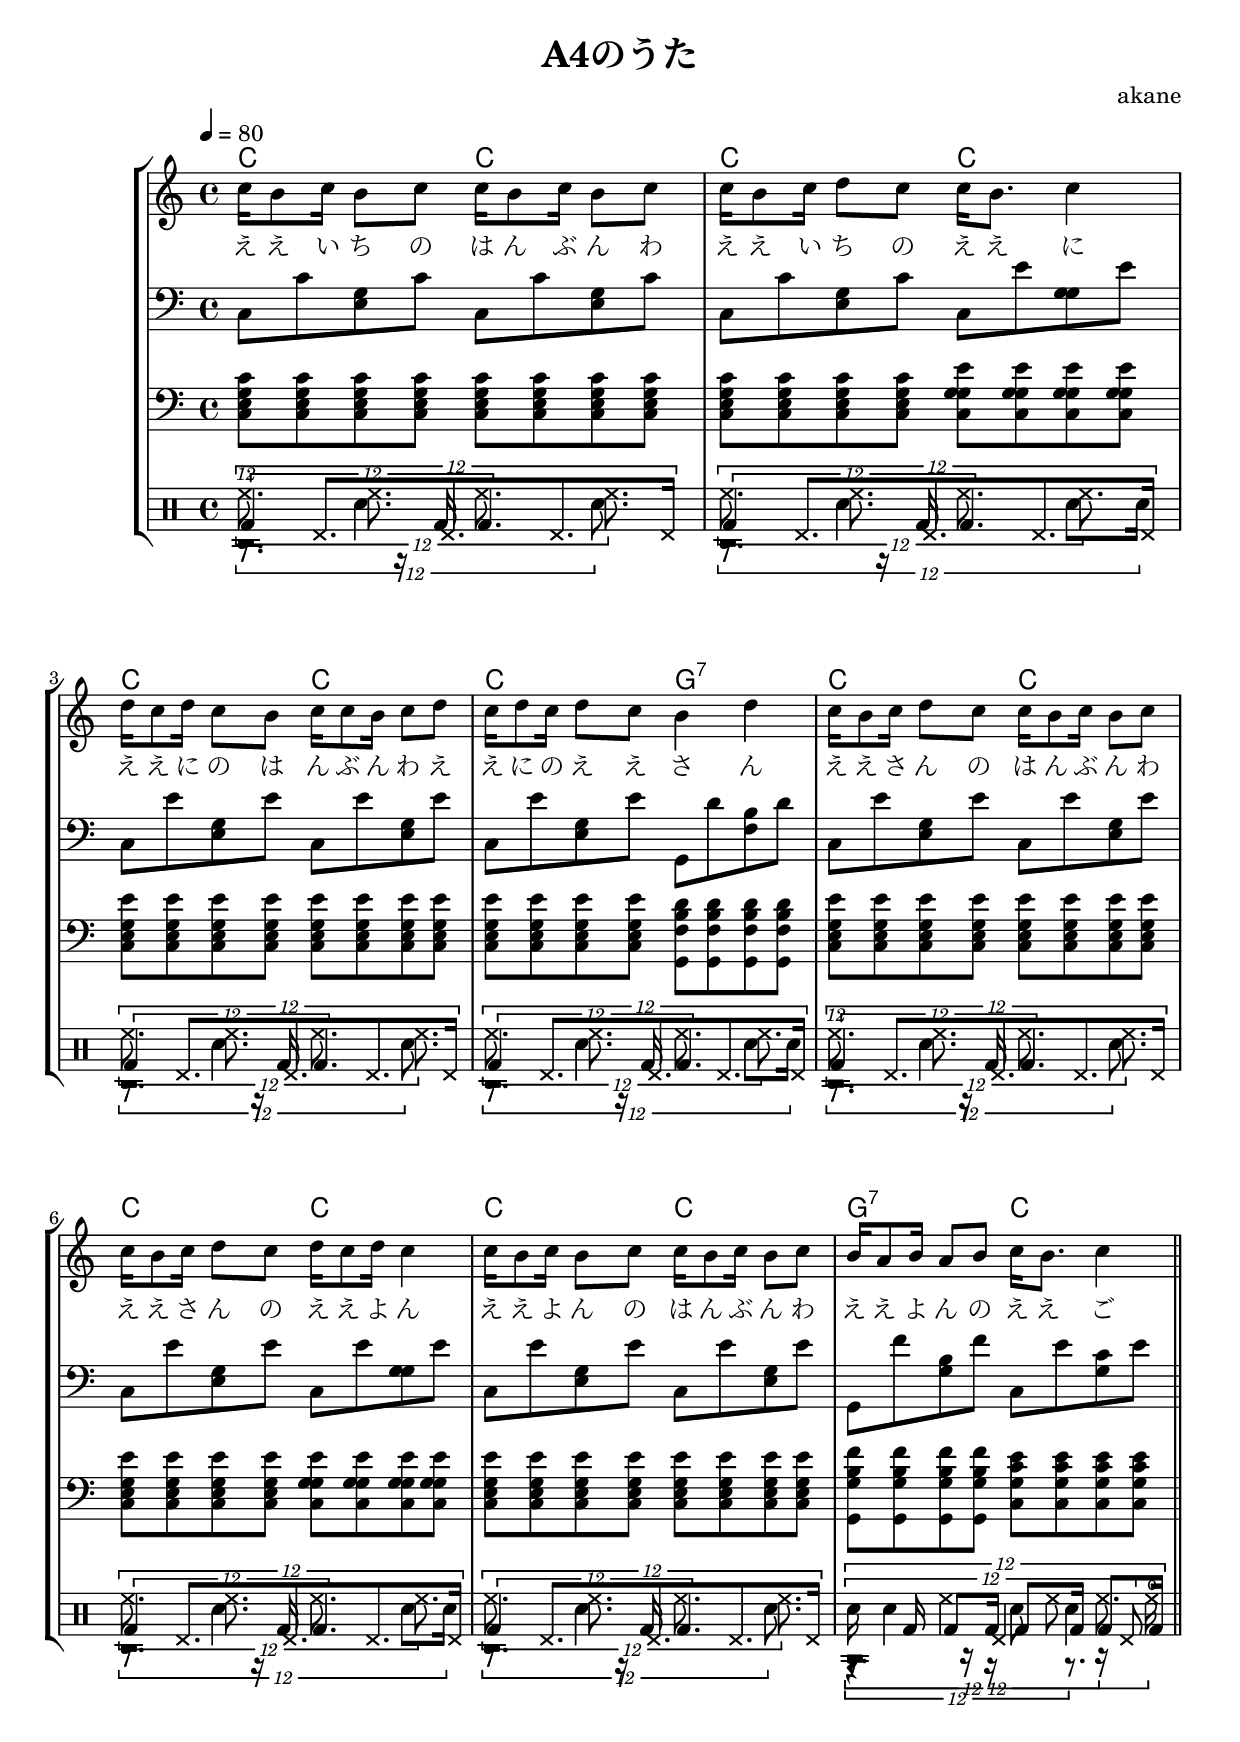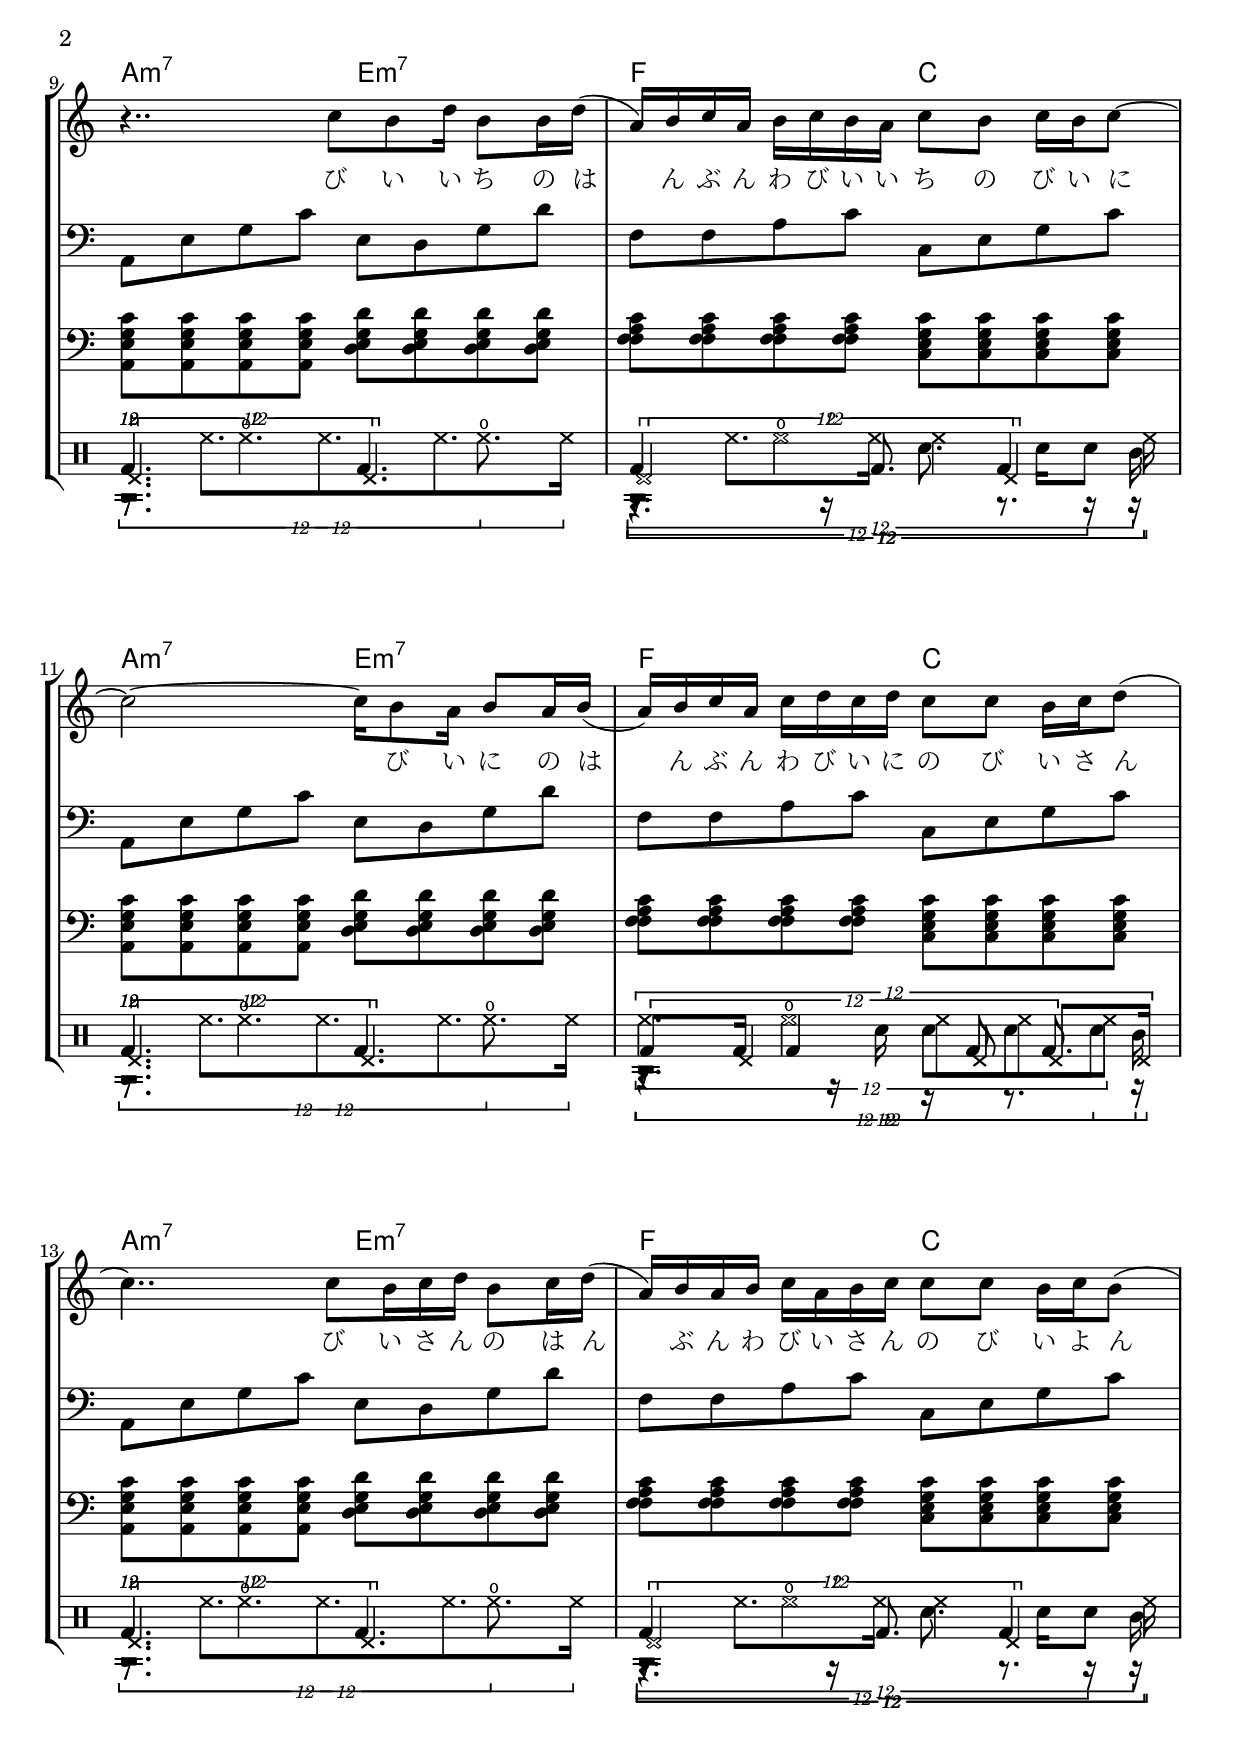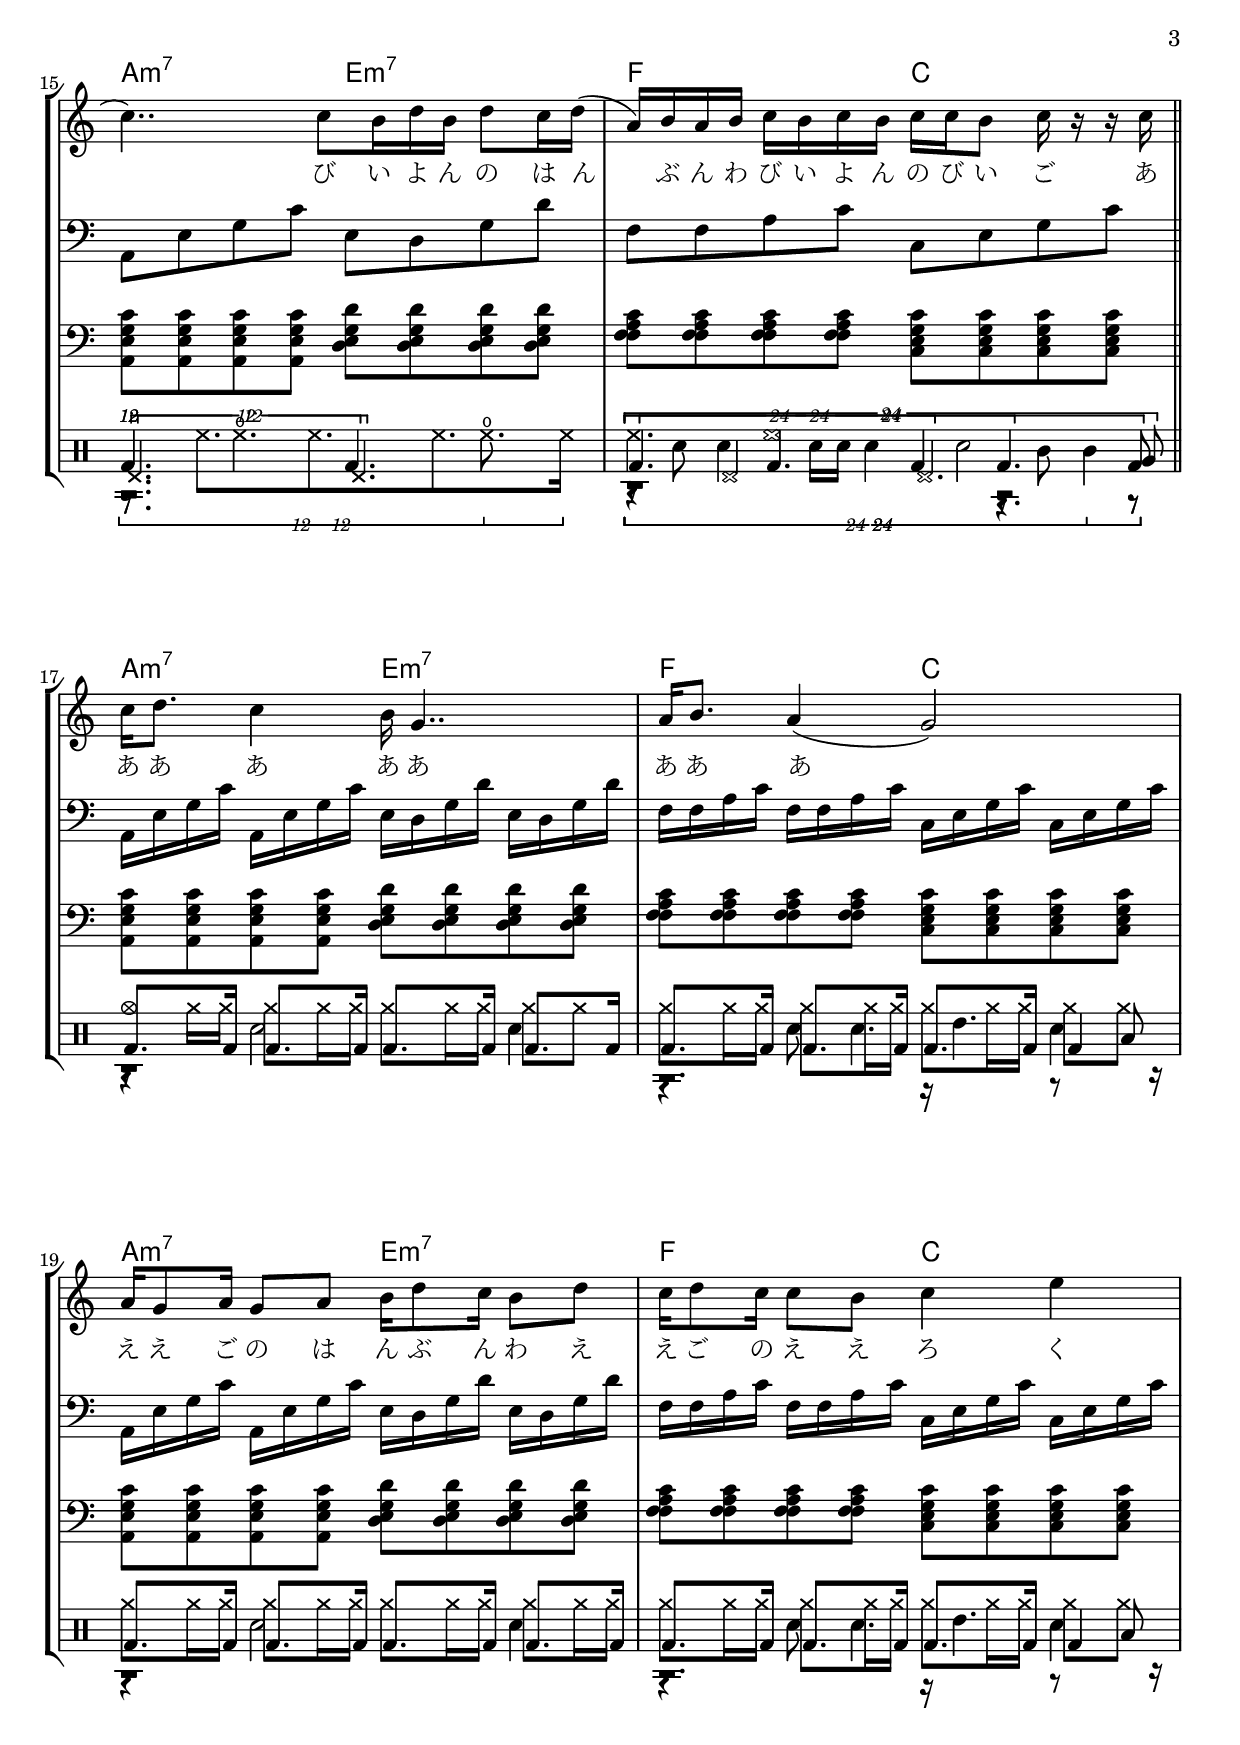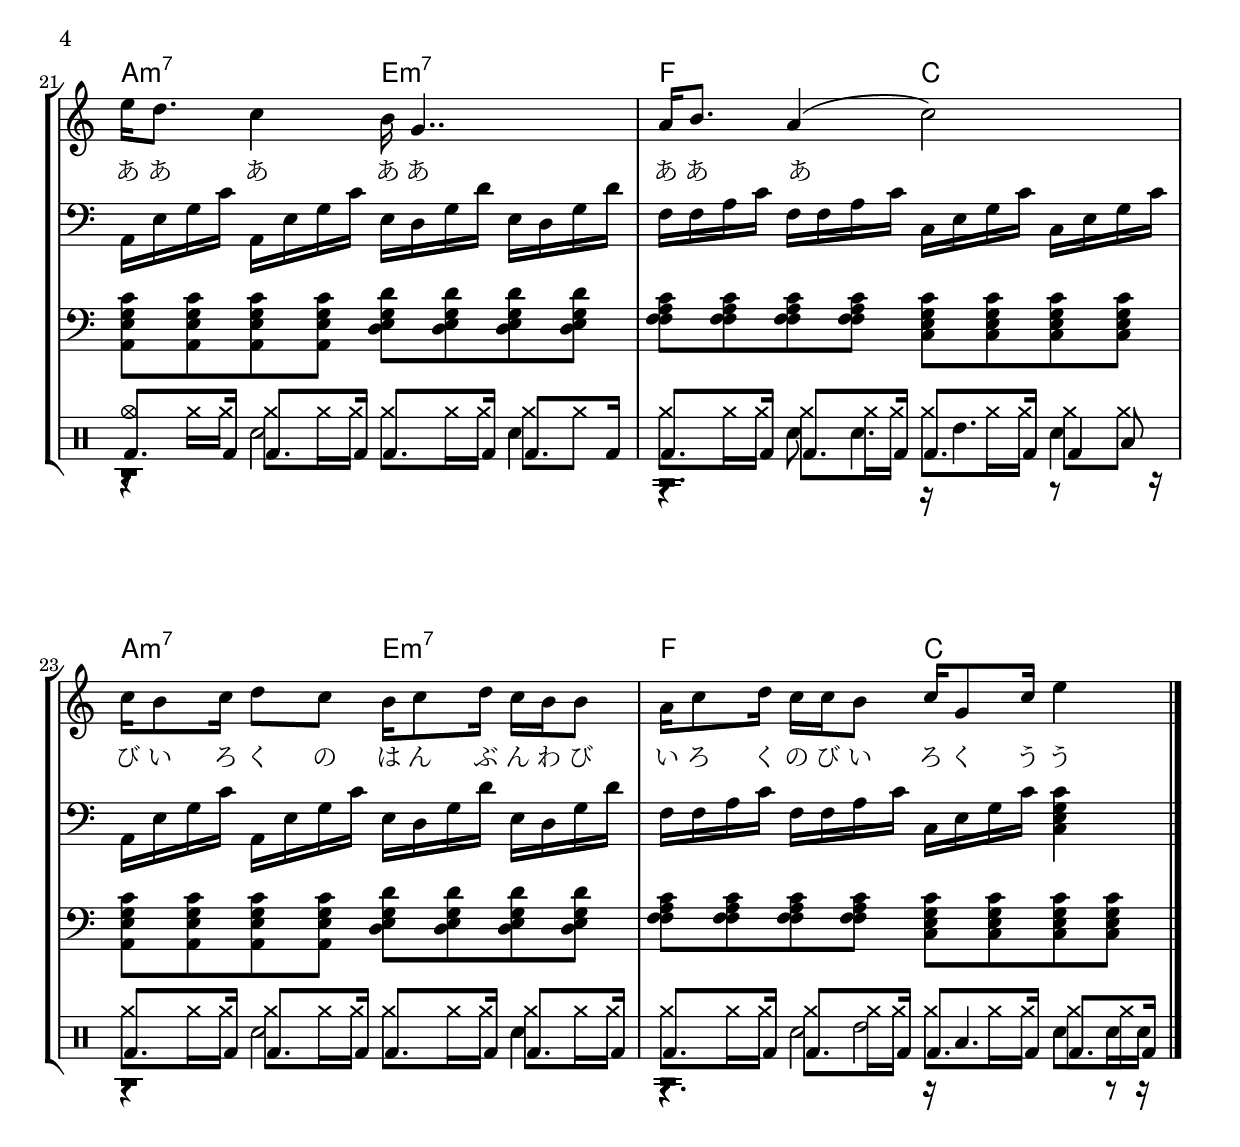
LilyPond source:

\version "2.12.1"

\header {
	title = \markup {A4のうた}
	composer = \markup \center-column {akane}
}

harmony = \chordmode {
	c2 c c c c c c g:7 c c c c c c g:7 c 

	a:min7 e:min7 f c a:min7 e:min7 f c a:min7 e:min7 f c a:min7 e:min7 f c 

	a:min7 e:min7 f c a:min7 e:min7 f c a:min7 e:min7 f c a:min7 e:min7 f c 
}

melody = {
	\set Staff.midiInstrument = #"fss0.32"
		\key c \major
	\tempo 4 = 80
 c''16  b'8  c''16  b'8  c''8  c''16  b'8  c''16  b'8  c''8 
	c''16  b'8  c''16  d''8  c''8  c''16  b'8.  c''4 
	d''16  c''8  d''16  c''8  b'8  c''16  c''8  b'16  c''8  d''8 
	c''16  d''8  c''16  d''8  c''8  b'4  d''4 
	c''16  b'8  c''16  d''8  c''8  c''16  b'8  c''16  b'8  c''8 
	c''16  b'8  c''16  d''8  c''8  d''16  c''8  d''16  c''4 
	c''16  b'8  c''16  b'8  c''8  c''16  b'8  c''16  b'8  c''8 
	b'16  a'8  b'16  a'8  b'8  c''16  b'8.  c''4
	\set Staff.midiInstrument = #"fss0.32"
	r4.. c''8  b'8  d''16  b'8  b'16  d''16 
	(a'16)  b'16  c''16  a'16  b'16  c''16  b'16  a'16  c''8  b'8  c''16  b'16  c''8~ 
	c''2~c''16  b'8  a'16  b'8  a'16  b'16 
	(a'16)  b'16  c''16  a'16  c''16  d''16  c''16  d''16  c''8  c''8  b'16  c''16  d''8 
	(c''4..)  c''8  b'16  c''16  d''16  b'8  c''16  d''16 
	(a'16)  b'16  a'16  b'16  c''16  a'16  b'16  c''16  c''8  c''8  b'16  c''16  b'8 
	(c''4..)  c''8  b'16  d''16  b'16  d''8  c''16  d''16 
	(a'16)  b'16  a'16  b'16  c''16  b'16  c''16  b'16  c''16  c''16  b'8  c''16  r16  r16  c''16
	\set Staff.midiInstrument = #"fss0.32"
	 c''16  d''8.  c''4  b'16  g'4.. 
	a'16  b'8.  a'4  (g'2) 
	a'16  g'8  a'16  g'8  a'8  b'16  d''8  c''16  b'8  d''8 
	c''16  d''8  c''16  c''8  b'8  c''4  e''4 
	e''16  d''8.  c''4  b'16  g'4.. 
	a'16  b'8.  a'4  (c''2) 
	c''16  b'8  c''16  d''8  c''8  b'16  c''8  d''16  c''16  b'16  b'8 
	a'16  c''8  d''16  c''16  c''16  b'8  c''16  g'8  c''16  e''4
	\bar "|."
}

words = \lyricmode {
	え  え  い  ち  の  は  ん  ぶ  ん  わ  え  え  い  ち  の  え  え  に  え  え  に  の  は  ん  ぶ  ん  わ  え  え  に  の  え  え  さ  ん  え  え  さ  ん  の  は  ん  ぶ  ん  わ  え  え  さ  ん  の  え  え  よ  ん  え  え  よ  ん  の  は  ん  ぶ  ん  わ  え  え  よ  ん  の  え  え  ご  
	び  い  い  ち  の  は  ん  ぶ  ん  わ  び  い  い  ち  の  び  い  に  び  い  に  の  は  ん  ぶ  ん  わ  び  い  に  の  び  い  さ  ん  び  い  さ  ん  の  は  ん  ぶ  ん  わ  び  い  さ  ん  の  び  い  よ  ん  び  い  よ  ん  の  は  ん  ぶ  ん  わ  び  い  よ  ん  の  び  い  ご  あ  
	あ  あ  あ  あ  あ  あ  あ  あ  え  え  ご  の  は  ん  ぶ  ん  わ  え  え  ご  の  え  え  ろ  く  あ  あ  あ  あ  あ  あ  あ  あ  び  い  ろ  く  の  は  ん  ぶ  ん  わ  び  い  ろ  く  の  び  い  ろ  く  う  う  
}

tempochange = {
	\tempo 4 = 80
	r1 | r1 | r1 | r1 | r1 | r1 | r1 | r1 \bar "||"
	\tempo 4 = 80
	r1 | r1 | r1 | r1 | r1 | r1 | r1 | r1 \bar "||"
	\tempo 4 = 80
	r1 | r1 | r1 | r1 | r1 | r1 | r1 | r1 \bar "|."
}

mainacc = {
	\clef bass
	\set Staff.midiInstrument = #"Acoustic grand"
	\key c \major
	\tempo 4 = 80
	c8 c' <e g> c'
	c8 c' <e g> c'
	c8 c' <e g> c'
	c8 e' <g g> e'
	c8 e' <e g> e'
	c8 e' <e g> e'
	c8 e' <e g> e'
	g,8 d' <f b> d'
	c8 e' <e g> e'
	c8 e' <e g> e'
	c8 e' <e g> e'
	c8 e' <g g> e'
	c8 e' <e g> e'
	c8 e' <e g> e'
	g,8 f' <g b> f'
	c8 e' <g c'> e'
	\bar "||"

	\set Staff.midiInstrument = #"Acoustic grand"
	a,8 e8 g8 c'8
	e8 d8 g8 d'8
	f8 f8 a8 c'8
	c8 e8 g8 c'8
	a,8 e8 g8 c'8
	e8 d8 g8 d'8
	f8 f8 a8 c'8
	c8 e8 g8 c'8
	a,8 e8 g8 c'8
	e8 d8 g8 d'8
	f8 f8 a8 c'8
	c8 e8 g8 c'8
	a,8 e8 g8 c'8
	e8 d8 g8 d'8
	f8 f8 a8 c'8
	c8 e8 g8 c'8
	\bar "||"

	\set Staff.midiInstrument = #"Acoustic grand"
	a,16 e g c' a, e g c'
	e16 d g d' e d g d'
	f16 f a c' f f a c'
	c16 e g c' c e g c'
	a,16 e g c' a, e g c'
	e16 d g d' e d g d'
	f16 f a c' f f a c'
	c16 e g c' c e g c'
	a,16 e g c' a, e g c'
	e16 d g d' e d g d'
	f16 f a c' f f a c'
	c16 e g c' c e g c'
	a,16 e g c' a, e g c'
	e16 d g d' e d g d'
	f16 f a c' f f a c'
	c16 e g c' <c e g c'>4
	\bar "|."
}

subacc = {
	\clef bass
	\set Staff.midiInstrument = #"Acoustic grand"
	\key c \major
	\tempo 4 = 80
	<c e g c'>8 <c e g c'>8 <c e g c'>8 <c e g c'>8
	<c e g c'>8 <c e g c'>8 <c e g c'>8 <c e g c'>8
	<c e g c'>8 <c e g c'>8 <c e g c'>8 <c e g c'>8
	<c g g e'>8 <c g g e'>8 <c g g e'>8 <c g g e'>8
	<c e g e'>8 <c e g e'>8 <c e g e'>8 <c e g e'>8
	<c e g e'>8 <c e g e'>8 <c e g e'>8 <c e g e'>8
	<c e g e'>8 <c e g e'>8 <c e g e'>8 <c e g e'>8
	<g, f b d'>8 <g, f b d'>8 <g, f b d'>8 <g, f b d'>8
	<c e g e'>8 <c e g e'>8 <c e g e'>8 <c e g e'>8
	<c e g e'>8 <c e g e'>8 <c e g e'>8 <c e g e'>8
	<c e g e'>8 <c e g e'>8 <c e g e'>8 <c e g e'>8
	<c g g e'>8 <c g g e'>8 <c g g e'>8 <c g g e'>8
	<c e g e'>8 <c e g e'>8 <c e g e'>8 <c e g e'>8
	<c e g e'>8 <c e g e'>8 <c e g e'>8 <c e g e'>8
	<g, g b f'>8 <g, g b f'>8 <g, g b f'>8 <g, g b f'>8
	<c g c' e'>8 <c g c' e'>8 <c g c' e'>8 <c g c' e'>8
	\bar "||"

	\set Staff.midiInstrument = #"Acoustic grand"
	<a, e g c'>8 <a, e g c'>8 <a, e g c'>8 <a, e g c'>8
	<e d g d'>8 <e d g d'>8 <e d g d'>8 <e d g d'>8
	<f f a c'>8 <f f a c'>8 <f f a c'>8 <f f a c'>8
	<c e g c'>8 <c e g c'>8 <c e g c'>8 <c e g c'>8
	<a, e g c'>8 <a, e g c'>8 <a, e g c'>8 <a, e g c'>8
	<e d g d'>8 <e d g d'>8 <e d g d'>8 <e d g d'>8
	<f f a c'>8 <f f a c'>8 <f f a c'>8 <f f a c'>8
	<c e g c'>8 <c e g c'>8 <c e g c'>8 <c e g c'>8
	<a, e g c'>8 <a, e g c'>8 <a, e g c'>8 <a, e g c'>8
	<e d g d'>8 <e d g d'>8 <e d g d'>8 <e d g d'>8
	<f f a c'>8 <f f a c'>8 <f f a c'>8 <f f a c'>8
	<c e g c'>8 <c e g c'>8 <c e g c'>8 <c e g c'>8
	<a, e g c'>8 <a, e g c'>8 <a, e g c'>8 <a, e g c'>8
	<e d g d'>8 <e d g d'>8 <e d g d'>8 <e d g d'>8
	<f f a c'>8 <f f a c'>8 <f f a c'>8 <f f a c'>8
	<c e g c'>8 <c e g c'>8 <c e g c'>8 <c e g c'>8
	\bar "||"

	\set Staff.midiInstrument = #"Acoustic grand"
	<a, e g c'>8 <a, e g c'>8 <a, e g c'>8 <a, e g c'>8
	<e d g d'>8 <e d g d'>8 <e d g d'>8 <e d g d'>8
	<f f a c'>8 <f f a c'>8 <f f a c'>8 <f f a c'>8
	<c e g c'>8 <c e g c'>8 <c e g c'>8 <c e g c'>8
	<a, e g c'>8 <a, e g c'>8 <a, e g c'>8 <a, e g c'>8
	<e d g d'>8 <e d g d'>8 <e d g d'>8 <e d g d'>8
	<f f a c'>8 <f f a c'>8 <f f a c'>8 <f f a c'>8
	<c e g c'>8 <c e g c'>8 <c e g c'>8 <c e g c'>8
	<a, e g c'>8 <a, e g c'>8 <a, e g c'>8 <a, e g c'>8
	<e d g d'>8 <e d g d'>8 <e d g d'>8 <e d g d'>8
	<f f a c'>8 <f f a c'>8 <f f a c'>8 <f f a c'>8
	<c e g c'>8 <c e g c'>8 <c e g c'>8 <c e g c'>8
	<a, e g c'>8 <a, e g c'>8 <a, e g c'>8 <a, e g c'>8
	<e d g d'>8 <e d g d'>8 <e d g d'>8 <e d g d'>8
	<f f a c'>8 <f f a c'>8 <f f a c'>8 <f f a c'>8
	<c e g c'>8 <c e g c'>8 <c e g c'>8 <c e g c'>8
	\bar "|."
}

percA = {
	\drummode {
	\times 16/12{ hh8. hh8. hh8. hh8. } |\times 16/12{ hh8. hh8. hh8. hh8. } |\times 16/12{ hh8. hh8. hh8. hh8. } |\times 16/12{ hh8. hh8. hh8. hh8. } |\times 16/12{ hh8. hh8. hh8. hh8. } |\times 16/12{ hh8. hh8. hh8. hh8. } |\times 16/12{ hh8. hh8. hh8. hh8. } |\times 16/12{ r8. hh4 hh8 hh8. } \bar "||"
	\times 16/12{ r8 hh8. hh8. hh8. hh16 } |\times 16/12{ r8 hh8. hh16 hh4 r16 hh16 } |\times 16/12{ r8 hh8. hh8. hh8. hh16 } |\times 16/12{ hh4. hh8 hh8 hh8 } |\times 16/12{ r8 hh8. hh8. hh8. hh16 } |\times 16/12{ r8 hh8. hh16 hh4 r16 hh16 } |\times 16/12{ r8 hh8. hh8. hh8. hh16 } |\times 16/24{ hh4. hh1 r8 } \bar "||"
	r8 cymr16 cymr16 cymr8 cymr16 cymr16 cymr8 cymr16 cymr16 cymr8 cymr8  |cymr8 cymr16 cymr16 cymr8 cymr16 cymr16 cymr8 cymr16 cymr16 cymr8 cymr8  |cymr8 cymr16 cymr16 cymr8 cymr16 cymr16 cymr8 cymr16 cymr16 cymr8 cymr16 cymr16  |cymr8 cymr16 cymr16 cymr8 cymr16 cymr16 cymr8 cymr16 cymr16 cymr8 cymr8  |r8 cymr16 cymr16 cymr8 cymr16 cymr16 cymr8 cymr16 cymr16 cymr8 cymr8  |cymr8 cymr16 cymr16 cymr8 cymr16 cymr16 cymr8 cymr16 cymr16 cymr8 cymr8  |cymr8 cymr16 cymr16 cymr8 cymr16 cymr16 cymr8 cymr16 cymr16 cymr8 cymr16 cymr16  |cymr8 cymr16 cymr16 cymr8 cymr16 cymr16 cymr8 cymr16 cymr16 cymr8 cymr8  \bar "|."
	}
}

percB = {
	\drummode {
	\times 16/12{ r8. sn4. sn8. } |\times 16/12{ r8. sn4. sn8 sn16 } |\times 16/12{ r8. sn4. sn8. } |\times 16/12{ r8. sn4. sn8 sn16 } |\times 16/12{ r8. sn4. sn8. } |\times 16/12{ r8. sn4. sn8 sn16 } |\times 16/12{ r8. sn4. sn8. } |\times 16/12{ sn16 sn4 r16 sn8 sn4 } \bar "||"
	\times 16/12{ r2. } |\times 16/12{ r4. sn8. sn16 sn8 } |\times 16/12{ r2. } |\times 16/12{ r4 r16 sn16 sn8 sn8 sn8 } |\times 16/12{ r2. } |\times 16/12{ r4. sn8. sn16 sn8 } |\times 16/12{ r2. } |\times 16/24{ r8 sn8 sn4 sn16 sn16 sn4 sn2 r8 } \bar "||"
	r4 sn2 sn4  |r4 sn8 sn4. sn4  |r4 sn2 sn4  |r4 sn8 sn4. sn4  |r4 sn2 sn4  |r4 sn8 sn4. sn4  |r4 sn2 sn4  |r4 sn2 sn8 sn16 sn16  \bar "|."
	}
}

percC = {
	\drummode {
	\times 16/12{ bd4 r16 bd16 bd4. } |\times 16/12{ bd4 r16 bd16 bd4. } |\times 16/12{ bd4 r16 bd16 bd4. } |\times 16/12{ bd4 r16 bd16 bd4. } |\times 16/12{ bd4 r16 bd16 bd4. } |\times 16/12{ bd4 r16 bd16 bd4. } |\times 16/12{ bd4 r16 bd16 bd4. } |\times 16/12{ r8 bd16 bd8 bd16 bd8 bd16 bd8 bd16 } \bar "||"
	\times 16/12{ bd4. bd4. } |\times 16/12{ bd4 r16 bd8. bd4 } |\times 16/12{ bd4. bd4. } |\times 16/12{ bd8 bd16 bd4 bd8 bd8. } |\times 16/12{ bd4. bd4. } |\times 16/12{ bd4 r16 bd8. bd4 } |\times 16/12{ bd4. bd4. } |\times 16/24{ bd4. bd4. bd4 bd4. bd8 } \bar "||"
	bd8. bd16 bd8. bd16 bd8. bd16 bd8. bd16  |bd8. bd16 bd8. bd16 bd8. bd16 bd4  |bd8. bd16 bd8. bd16 bd8. bd16 bd8. bd16  |bd8. bd16 bd8. bd16 bd8. bd16 bd4  |bd8. bd16 bd8. bd16 bd8. bd16 bd8. bd16  |bd8. bd16 bd8. bd16 bd8. bd16 bd4  |bd8. bd16 bd8. bd16 bd8. bd16 bd8. bd16  |bd8. bd16 bd8. bd16 bd8. bd16 bd8. bd16  \bar "|."
	}
}

percD = {
	\drummode {
	\times 16/12{ r8 hhp8. hhp8. hhp8. hhp16 } |\times 16/12{ r8 hhp8. hhp8. hhp8. hhp16 } |\times 16/12{ r8 hhp8. hhp8. hhp8. hhp16 } |\times 16/12{ r8 hhp8. hhp8. hhp8. hhp16 } |\times 16/12{ r8 hhp8. hhp8. hhp8. hhp16 } |\times 16/12{ r8 hhp8. hhp8. hhp8. hhp16 } |\times 16/12{ r8 hhp8. hhp8. hhp8. hhp16 } |\times 16/12{ r4 r16 hhp4 r16 hhp8 } \bar "||"
	\times 16/12{ r8. hho4. hho8. } |\times 16/12{ r8. hho2 r16 } |\times 16/12{ r8. hho4. hho8. } |\times 16/12{ r8. hho2 r16 } |\times 16/12{ r8. hho4. hho8. } |\times 16/12{ r8. hho2 r16 } |\times 16/12{ r8. hho4. hho8. } |\times 16/24{ r1 r2 } \bar "||"
	r1  |r2 r16 tommh4. r16  |r1  |r2 r16 tommh4. r16  |r1  |r2 r16 tommh4. r16  |r1  |r4. tommh2 r8  \bar "|."
	}
}

percE = {
	\drummode {
	\times 16/12{ r2. } |r1 |r1 |r1 |\times 16/12{ r2. } |r1 |r1 |\times 16/12{ r2 r8. hho16 } \bar "||"
	\times 16/12{ hhp4. hhp4. } |\times 16/12{ hhp2 hhp4 } |\times 16/12{ hhp4. hhp4. } |\times 16/12{ r8 hhp4 r16 hhp8 hhp8 hhp16 } |\times 16/12{ hhp4. hhp4. } |\times 16/12{ hhp2 hhp4 } |\times 16/12{ hhp4. hhp4. } |\times 16/24{ r4 hhp2 hhp2. } \bar "||"
	r1  |r2. r8 toml8  |r1  |r2. r8 toml8  |r1  |r2. r8 toml8  |r1  |r2 r16 toml4. r16  \bar "|."
	}
}

percF = {
	\drummode {
	r1 | r1 | r1 | r1 | r1 | r1 | r1 | r1 \bar "||"
	\times 16/12{ r2. } |\times 16/12{ r2 r8. tomml16 } |\times 16/12{ r2. } |\times 16/12{ r2 r8. tomml16 } |\times 16/12{ r2. } |\times 16/12{ r2 r8. tomml16 } |\times 16/12{ r2. } |\times 16/24{ r1 r8 tomml8 tomml4 } \bar "||"
	cymc1  |r1 |r1 |r1 |cymc1  |r1 |r1 |r1 \bar "|."
	}
}

percG = {
	\drummode {
	r1 | r1 | r1 | r1 | r1 | r1 | r1 | r1 \bar "||"
	r1 |r1 |r1 |r1 |r1 |r1 |r1 |\times 16/24{ r1 r4. tomfh8 } \bar "||"
	r1 | r1 | r1 | r1 | r1 | r1 | r1 | r1 \bar "|."
	}
}

\score {
	<<
		\new StaffGroup <<
			\new ChordNames {\harmony}
			\new Voice = "melody" {\melody}
			\new Lyrics \lyricsto "melody" \words
			\new Staff = "mainacc" {\mainacc}
			\new Staff = "subacc" {\subacc}
			\new DrumStaff <<
				\new DrumVoice {\percA}
				\new DrumVoice {\percB}
				\new DrumVoice {\percC}
				\new DrumVoice {\percD}
				\new DrumVoice {\percE}
				\new DrumVoice {\percF}
				\new DrumVoice {\percG}
			>>
		>>
	>>
	\layout { }
}
